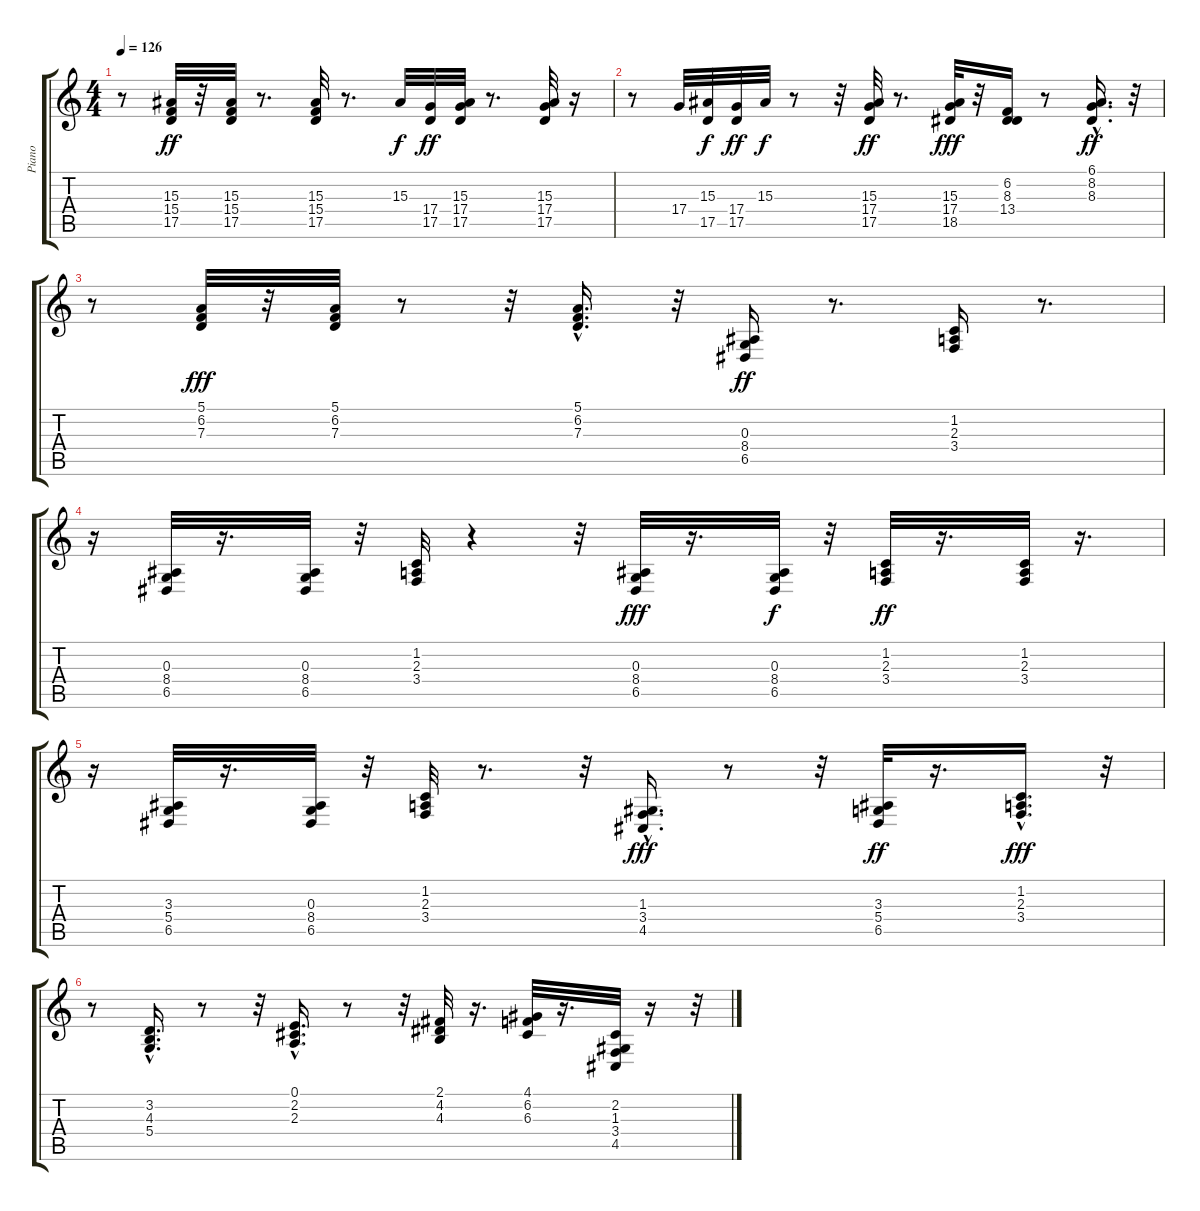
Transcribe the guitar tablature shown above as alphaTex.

\track ("Piano" "Piano") {instrument acousticgrandpiano}
\staff {score tabs}
\tuning (E4 B3 G3 D3 A2 E2) {hide}
\ts (4 4)
\tempo 126
\clef g2
\ks c
r.8{dy ff} (15.3 15.4 17.5).32 r.32 (15.3 15.4 17.5).32 r.8{d} (15.3 15.4 17.5).32 r.8{d} 15.3.32{dy f} (17.4 17.5).32{dy ff} (15.3 17.4 17.5).32 r.8{d} (15.3 17.4 17.5).32 r.16 |
r.8 17.4.32 (15.3 17.5).32{dy f} (17.4 17.5).32{dy ff} 15.3.32{dy f} r.8 r.32 (15.3 17.4 17.5).32{dy ff} r.8{d} (15.3 17.4 18.5).32{dy fff} r.32 (6.2 8.3 13.4).16 r.8 (6.1{hac} 8.2{hac} 8.3{hac}).16{d dy ff} r.32 |
r.8 (5.1 6.2 7.3).32{dy fff} r.32 (5.1 6.2 7.3).32 r.8 r.32 (5.1{hac} 6.2{hac} 7.3{hac}).16{d} r.32 (0.3 8.4 6.5).16{dy ff} r.8{d} (1.2 2.3 3.4).16 r.8{d} |
r.16 (0.3 8.4 6.5).32 r.16{d} (0.3 8.4 6.5).32 r.32 (1.2 2.3 3.4).32 r.4 r.32 (0.3 8.4 6.5).32{dy fff} r.16{d} (0.3 8.4 6.5).32{dy f} r.32 (1.2 2.3 3.4).32{dy ff} r.16{d} (1.2 2.3 3.4).32 r.16{d} |
r.16 (3.3 5.4 6.5).32 r.16{d} (0.3 8.4 6.5).32 r.32 (1.2 2.3 3.4).32 r.8{d} r.32 (1.3{hac} 3.4{hac} 4.5{hac}).16{d dy fff} r.8 r.32 (3.3 5.4 6.5).32{dy ff} r.16{d} (1.2{hac} 2.3{hac} 3.4{hac}).16{d dy fff} r.32 |
r.8 (3.2{hac} 4.3{hac} 5.4{hac}).16{d} r.8 r.32 (0.1{hac} 2.2{hac} 2.3{hac}).16{d} r.8 r.32 (2.1 4.2 4.3).32 r.16{d} (4.1 6.2 6.3).32 r.16{d} (2.2 1.3 3.4 4.5).32 r.16 r.32
